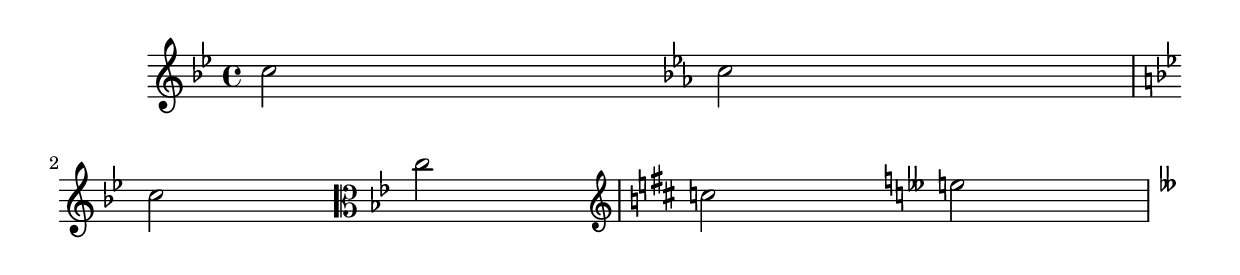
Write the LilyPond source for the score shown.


\version "2.1.28"
\header{
texidoc="
Key signatures may appear on key changes, even without a barline.  
In the case of a line break, the restoration accidentals are printed at 
end of a line. If @code{createKeyOnClefChange} is set, key signatures
are created also on a clef change.
"
}



\score {
  \notes \relative c''
  {
	\set Staff.createKeyOnClefChange = ##t  
    \key bes \major c2
%    \key c \major %  \minor
    \key es \major %  \minor
    c2
    \break
    \key bes \major % \major
    c2 \clef alto c2   \key d \major \clef treble c2
  	\set Staff.keySignature = #'((2 . -1)  (6 . 3) (4 . -2))
	e2
  }
}

